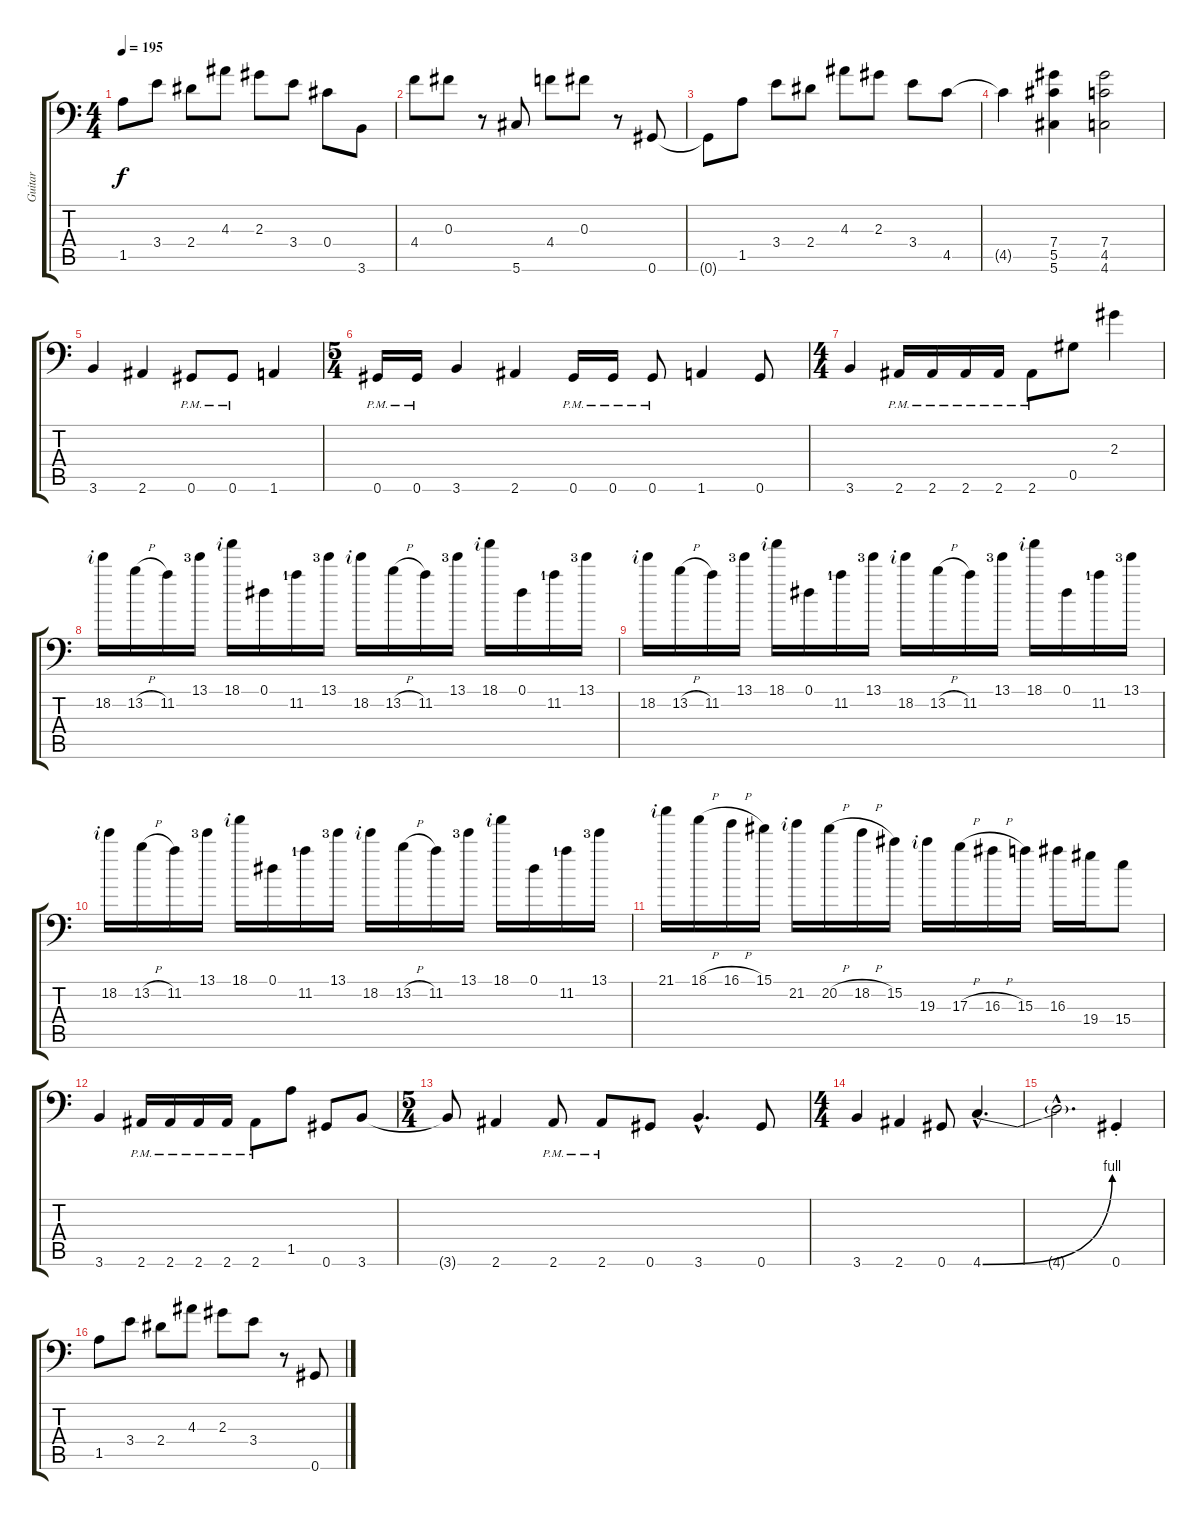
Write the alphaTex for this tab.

\track ("Guitar" "Guitar") {instrument distortionguitar}
\staff {score tabs}
\tuning (Eb4 Bb3 Gb3 Db3 Ab2 Ab1) {hide}
\ts (4 4)
\tempo 195
\clef f4
\ks c
1.5.8{dy f} 3.4.8 2.4.8 4.3.8 2.3.8 3.4.8 0.4.8 3.6.8 |
4.4.8 0.3.8 r.8 5.6.8 4.4.8 0.3.8 r.8 0.6.8 |
0.6{t}.8 1.5.8 3.4.8 2.4.8 4.3.8 2.3.8 3.4.8 4.5.8 |
4.5{t}.4 (7.4 5.5 5.6).4 (7.4 4.5 4.6).2 |
3.6.4 2.6.4 0.6{pm}.8 0.6{pm}.8 1.6.4 |
\ts (5 4)
0.6{pm}.16 0.6{pm}.16 3.6.4 2.6.4 0.6{pm}.16 0.6{pm}.16 0.6{pm}.8 1.6.4 0.6.8 |
\ts (4 4)
3.6.4 2.6{pm}.16 2.6{pm}.16 2.6{pm}.16 2.6{pm}.16 2.6{pm}.8 0.5.8 2.3.4 |
18.2{rf 2}.16 13.2{h}.16 11.2.16 13.1{lf 4}.16 18.1{rf 2}.16 0.1.16 11.2{lf 2}.16 13.1{lf 4}.16 18.2{rf 2}.16 13.2{h}.16 11.2.16 13.1{lf 4}.16 18.1{rf 2}.16 0.1.16 11.2{lf 2}.16 13.1{lf 4}.16 |
18.2{rf 2}.16 13.2{h}.16 11.2.16 13.1{lf 4}.16 18.1{rf 2}.16 0.1.16 11.2{lf 2}.16 13.1{lf 4}.16 18.2{rf 2}.16 13.2{h}.16 11.2.16 13.1{lf 4}.16 18.1{rf 2}.16 0.1.16 11.2{lf 2}.16 13.1{lf 4}.16 |
18.2{rf 2}.16 13.2{h}.16 11.2.16 13.1{lf 4}.16 18.1{rf 2}.16 0.1.16 11.2{lf 2}.16 13.1{lf 4}.16 18.2{rf 2}.16 13.2{h}.16 11.2.16 13.1{lf 4}.16 18.1{rf 2}.16 0.1.16 11.2{lf 2}.16 13.1{lf 4}.16 |
21.1{rf 2}.16 18.1{h}.16 16.1{h}.16 15.1.16 21.2{rf 2}.16 20.2{h}.16 18.2{h}.16 15.2.16 19.3{rf 2}.16 17.3{h}.16 16.3{h}.16 15.3.16 16.3.16 19.4.16 15.4.8 |
3.6.4 2.6{pm}.16 2.6{pm}.16 2.6{pm}.16 2.6{pm}.16 2.6{pm}.8 1.5.8 0.6.8 3.6.8 |
\ts (5 4)
3.6{t}.8 2.6.4 2.6{pm}.8 2.6{pm}.8 0.6.8 3.6{hac}.4{d} 0.6.8 |
\ts (4 4)
3.6.4 2.6.4 0.6.8 4.6{be (bend 0 0 60 4) hac}.4{d} |
4.6{hac t}.2{d} 0.6{st}.4 |
1.5.8 3.4.8 2.4.8 4.3.8 2.3.8 3.4.8 r.8 0.6.8
